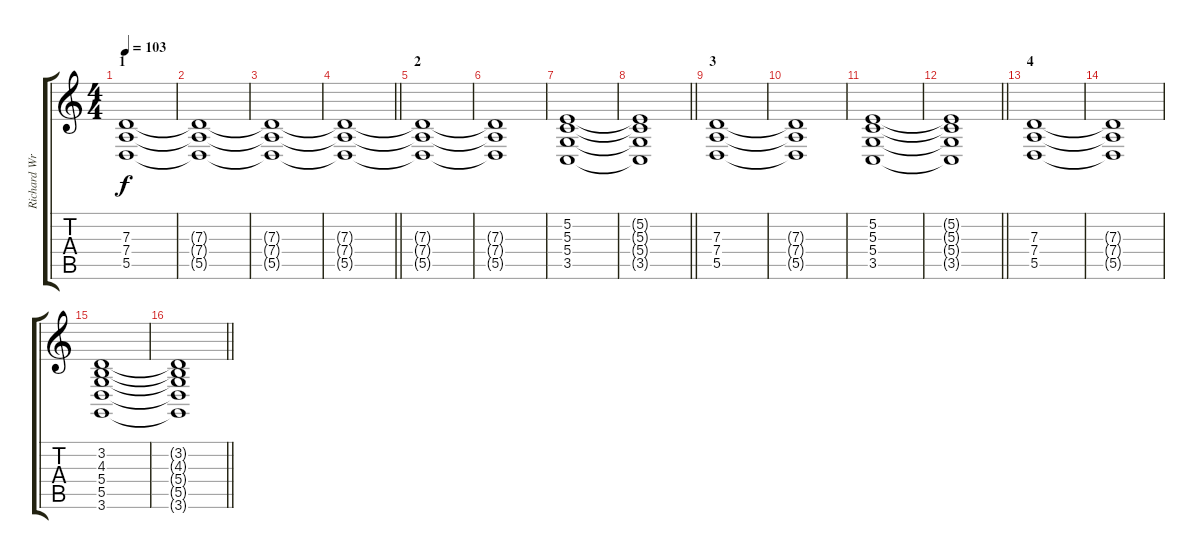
\track ("Richard Wright" "Richard Wr") {instrument drawbarorgan}
\staff {score tabs}
\tuning (E4 B3 G3 D3 A2 E2) {hide}
\ts (4 4)
\section ("" "1")
\tempo 103
\clef g2
\ks c
(7.3{t} 7.4{t} 5.5{t}).1{dy f} |
(7.3{t} 7.4{t} 5.5{t}).1 |
(7.3{t} 7.4{t} 5.5{t}).1 |
\barLineRight lightlight
(7.3{t} 7.4{t} 5.5{t}).1 |
\section ("" "2")
(7.3{t} 7.4{t} 5.5{t}).1 |
(7.3{t} 7.4{t} 5.5{t}).1 |
(5.2 5.3 5.4 3.5).1 |
\barLineRight lightlight
(5.2{t} 5.3{t} 5.4{t} 3.5{t}).1 |
\section ("" "3")
(7.3 7.4 5.5).1 |
(7.3{t} 7.4{t} 5.5{t}).1 |
(5.2 5.3 5.4 3.5).1 |
\barLineRight lightlight
(5.2{t} 5.3{t} 5.4{t} 3.5{t}).1 |
\section ("" "4")
(7.3 7.4 5.5).1 |
(7.3{t} 7.4{t} 5.5{t}).1 |
(3.2 4.3 5.4 5.5 3.6).1 |
\barLineRight lightlight
(3.2{t} 4.3{t} 5.4{t} 5.5{t} 3.6{t}).1
